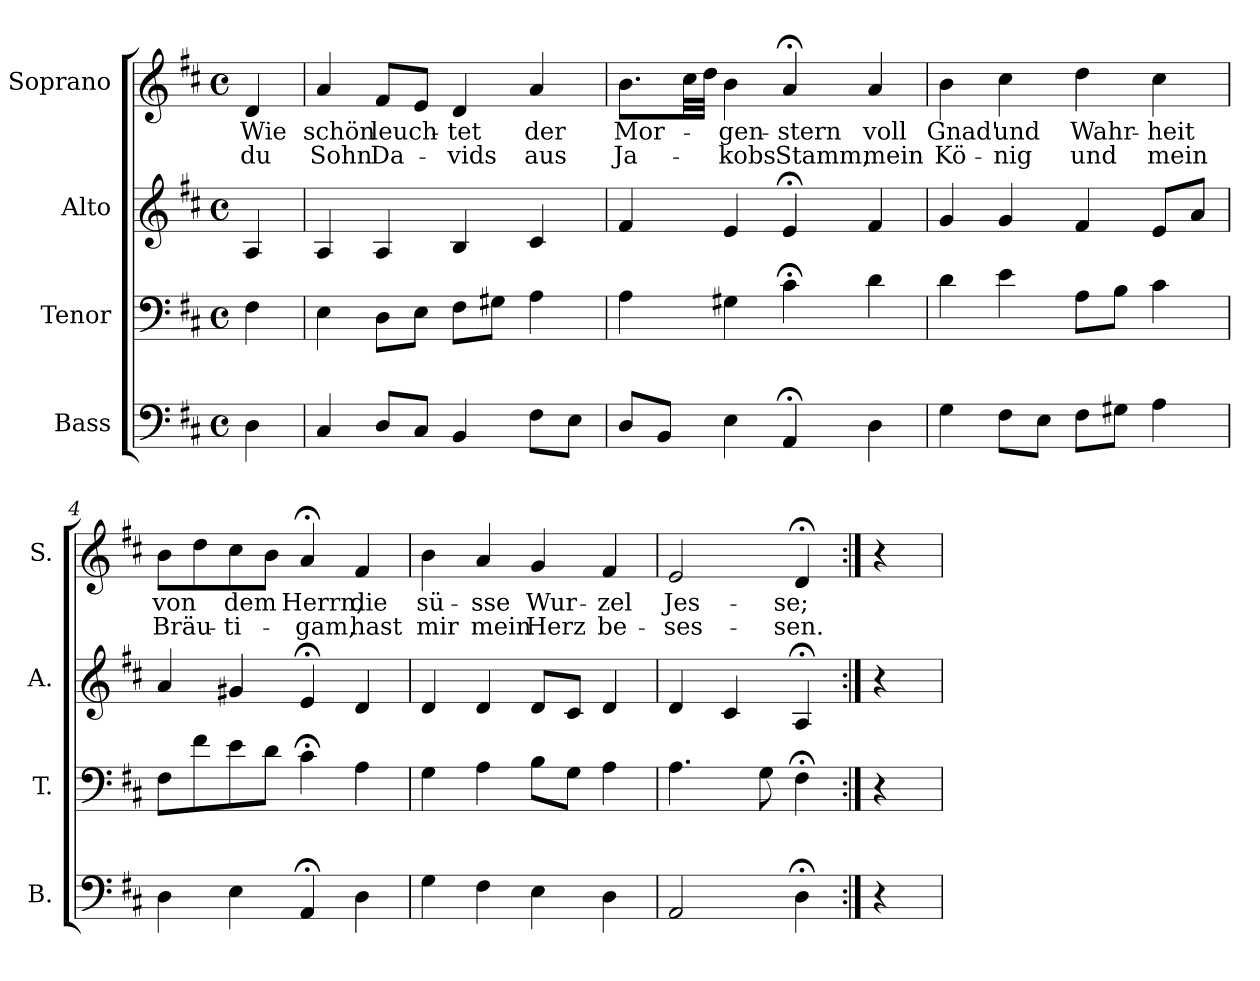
**kern	**kern	**kern	**kern	**text	**text
*part4	*part3	*part2	*part1	*part1	*part1
*staff4	*staff3	*staff2	*staff1	*staff1	*staff1
*I"Bass	*I"Tenor	*I"Alto	*I"Soprano	*	*
*I'B.	*I'T.	*I'A.	*I'S.	*	*
*clefF4	*clefF4	*clefG2	*clefG2	*	*
*k[f#c#]	*k[f#c#]	*k[f#c#]	*k[f#c#]	*	*
*D:	*D:	*D:	*D:	*	*
*M4/4	*M4/4	*M4/4	*M4/4	*	*
*met(c)	*met(c)	*met(c)	*met(c)	*	*
=	=	=	=	=	=
4D\	4F#\	4A/	4d/	Wie	du
=1	=1	=1	=1	=1	=1
4C#/	4E\	4A/	4a/	schön	Sohn
8D/L	8D\L	4A/	8f#/L	leuch-	Da-
8C#/J	8E\J	.	8e/J	.	.
4BB/	8F#\L	4B/	4d/	-tet	-vids
.	8G#X\J	.	.	.	.
8F#\L	4A\	4c#/	4a/	der	aus
8E\J	.	.	.	.	.
=2	=2	=2	=2	=2	=2
8D/L	4A\	4f#/	8.b\L	Mor-	Ja-
8BB/J	.	.	.	.	.
.	.	.	32cc#\LL	.	.
.	.	.	32dd\JJJ	.	.
4E\	4G#X\	4e/	4b\	-gen-	-kobs
4AA;</	4c#;<\	4e;</	4a;</	-stern	Stamm,
4D\	4d\	4f#/	4a/	voll	mein
=3	=3	=3	=3	=3	=3
4G\	4d\	4g/	4b\	Gnad'	Kö-
8F#\L	4e\	4g/	4cc#\	und	-nig
8E\J	.	.	.	.	.
8F#\L	8A\L	4f#/	4dd\	Wahr-	und
8G#X\J	8B\J	.	.	.	.
4A\	4c#\	8e/L	4cc#\	-heit	mein
.	.	8a/J	.	.	.
!!LO:LB:g=z
=4	=4	=4	=4	=4	=4
4D\	8F#\L	4a/	8b\L	von	Bräu-
.	8f#\	.	8dd\	.	.
4E\	8e\	4g#X/	8cc#\	dem	-ti-
.	8d\J	.	8b\J	.	.
4AA;</	4c#;<\	4e;</	4a;</	Herrn,	-gam,
4D\	4A\	4d/	4f#/	die	hast
=5	=5	=5	=5	=5	=5
4G\	4G\	4d/	4b\	sü-	mir
4F#\	4A\	4d/	4a/	-sse	mein
4E\	8B\L	8d/L	4g/	Wur-	Herz
.	8G\J	8c#/J	.	.	.
4D\	4A\	4d/	4f#/	-zel	be-
=6	=6	=6	=6	=6	=6
2AA/	4.A\	4d/	2e/	Jes-	-ses-
.	.	4c#/	.	.	.
.	8G\	.	.	.	.
4D;<\	4F#;<\	4A;</	4d;</	-se;	-sen.
=6a:|!	=6a:|!	=6a:|!	=6a:|!	=6a:|!	=6a:|!
4r	4r	4r	4r	.	.
=	=	=	=	=	=
*-	*-	*-	*-	*-	*-
